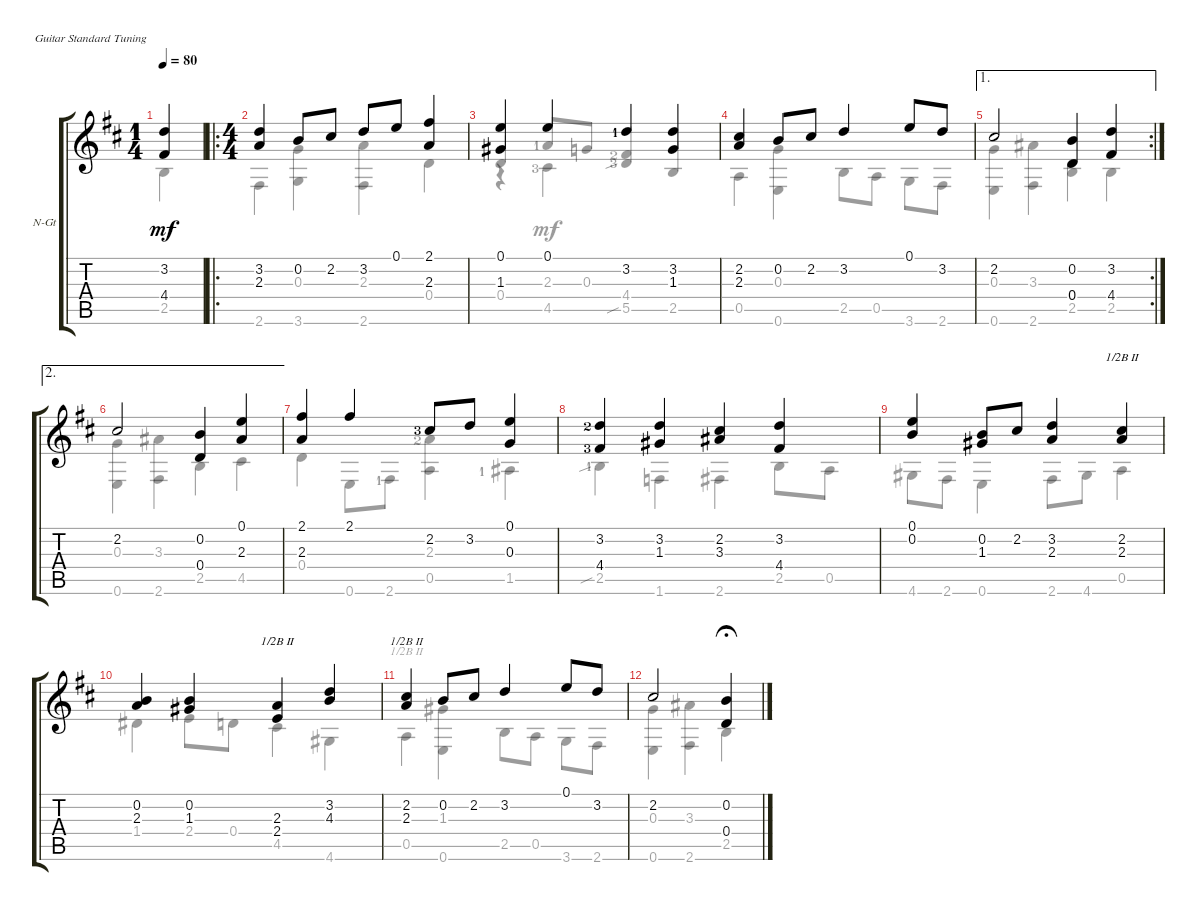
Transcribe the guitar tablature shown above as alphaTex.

\defaultSystemsLayout 4
\bracketExtendMode groupsimilarinstruments
\firstSystemTrackNameOrientation horizontal
\otherSystemsTrackNameOrientation horizontal
\track ("Nylon Guitar" "N-Gt") {instrument acousticguitarsteel}
\staff {score tabs}
\tuning (E4 B3 G3 D3 A2 E2)
\voice
\ts (1 4)
\tempo 80
\clef g2
\ks d
(3.2 4.4).4{dy mf instrument acousticguitarsteel} |
\ro
\ts (4 4)
(3.2 2.3).4 0.2.8 2.2.8 3.2.8 0.1.8 (2.1 2.3).4 |
(0.1 1.3).4 0.1.4 3.2{lf 2}.4 (3.2 1.3).4 |
(2.2 2.3).4 0.2.8 2.2.8 3.2.4 0.1.8 3.2.8 |
\ae 1
\rc 2
2.2.2 (0.2 0.4).4 (3.2 4.4).4 |
\ae 2
2.2.2 (0.2 0.4).4 (0.1 2.3).4 |
(2.1 2.3).4 2.1.4 2.2{lf 4}.8 3.2.8 (0.1 0.3).4 |
(3.2{lf 3} 4.4{lf 4}).4 (3.2 1.3).4 (2.2 3.3).4 (3.2 4.4).4 |
(0.1 0.2).4 (0.2 1.3).8 2.2.8 (3.2 2.3).4 (2.3 2.2).4{barre (2 half)} |
(0.2 2.3).4 (1.3 0.2).4 (2.3 2.4).4{barre (2 half)} (3.2 4.3).4 |
(2.2 2.3).4{barre (2 half)} 0.2.8 2.2.8 3.2.4 0.1.8 3.2.8 |
2.2.2 (0.2 0.4).4{fermata (medium 0.4)}
\voice
\clef g2
\ottava regular
\simile none
\ks d
2.5.4{dy mf} |
2.6.4 (3.6 0.3).4 (2.3 2.6).4 0.4.4 |
0.4.4{beam invert} 2.3{lf 2}.8{beam invert} 0.3.8 (4.4{lf 3} 5.5{sib lf 4}).4{beam invert} 2.5.4{beam invert} |
0.5.4 (0.6 0.3).4 2.5.8 0.5.8 3.6.8 2.6.8 |
(0.6 0.3).4 (3.3 2.6).4 (2.5 0.4).4 2.5.4 |
(0.6 0.3).4 (3.3 2.6).4 2.5.4 4.5.4 |
0.4.4 0.6.8 2.6{lf 2}.8 (0.5 2.3{lf 3}).4 1.5{lf 2}.4 |
2.5{sib lf 2}.4 1.6.4 2.6.4 2.5.8 0.5.8 |
4.6.8 2.6.8 0.6.4 2.6.8 4.6.8 0.5.4{barre (2 half)} |
1.4.4 2.4.8 0.4.8 4.5.4{barre (2 half)} 4.6.4 |
0.5.4{barre (2 half)} (0.6 1.3).4 2.5.8 0.5.8 3.6.8 2.6.8 |
(0.6 0.3).4 (3.3 2.6).4 2.5.4{fermata (medium 0.4)}
\voice
\clef g2
\ottava regular
\simile none
\ks d
|
|
r.4 4.5{lf 4}.4 |
|
|
|
|
|
|
|
|
